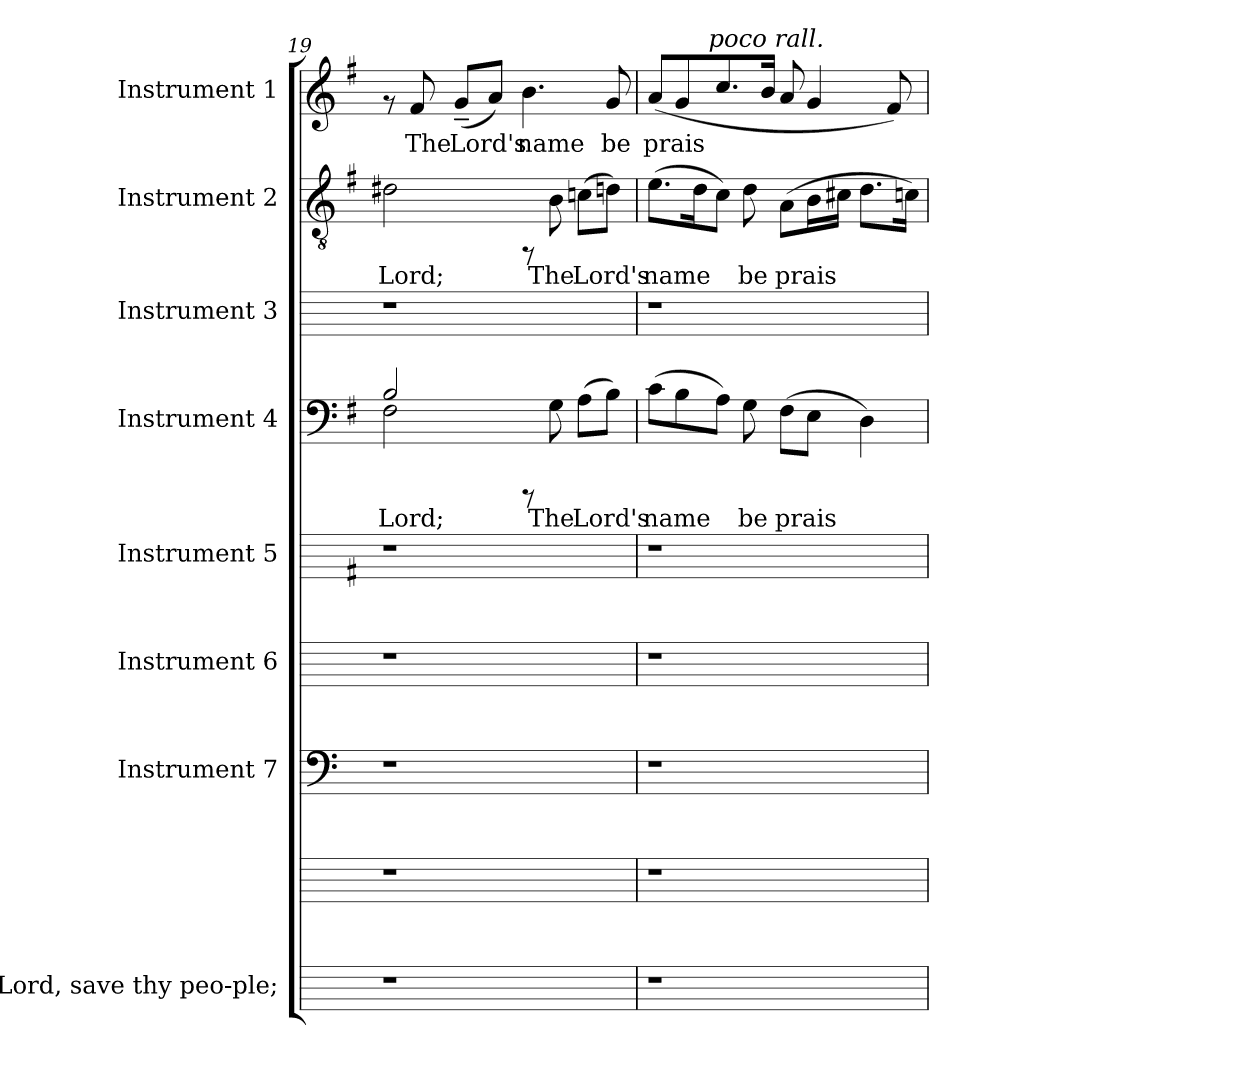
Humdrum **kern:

**kern	**kern	**kern	**kern	**kern	**kern	**text	**kern	**kern	**text	**kern	**text
*part9	*part8	*part7	*part6	*part5	*part4	*part4	*part3	*part2	*part2	*part1	*part1
*staff9	*staff8	*staff7	*staff6	*staff5	*staff4	*staff4	*staff3	*staff2	*staff2	*staff1	*staff1
*I"O Lord, save thy peo-ple;	*	*I"Instrument 7	*I"Instrument 6	*I"Instrument 5	*I"Instrument 4	*	*I"Instrument 3	*I"Instrument 2	*	*I"Instrument 1	*
!!LO:LB:g=z
*	*	*clefF4	*	*	*clefF4	*	*	*clefGv2	*	*clefG2	*
*	*	*	*	*ITrd-3c-5	*	*	*	*ITrd-3c-5	*	*ITrd-3c-5	*
*k[]	*k[]	*k[]	*k[]	*k[]	*k[f#]	*	*k[]	*k[]	*	*k[]	*
*C:	*C:	*C:	*C:	*C:	*G:	*	*C:	*C:	*	*C:	*
=19	=19	=19	=19	=19	=19	=19	=19	=19	=19	=19	=19
*	*	*	*	*	*^	*	*	*	*	*	*
!	!	!	!	!	!	!	!LO:LY:b:cj	!	!	!LO:LY:b:cj	!	!
1r	1r	1r	1r	1r	2B/	2F#\	Lord;	1r	2g#X\	Lord;	8rf	.
!	!	!	!	!	!	!	!	!	!	!	!	!LO:LY:b:cj
.	.	.	.	.	.	.	.	.	.	.	8b/	The
!	!	!	!	!	!	!	!	!	!	!	!	!LO:LY:b:cj
.	.	.	.	.	.	.	.	.	.	.	(<8cc~</L	Lord's
!	!	!	!	!	!	!	!	!	!	!	!	!LO:LY:b:cj
.	.	.	.	.	.	.	.	.	.	.	8dd/J)	.
!	!	!	!	!	!	!	!	!	!	!	!	!LO:LY:b:cj
.	.	.	.	.	8rCCC	2ryy	.	.	8rFF	.	4.ee\	name
!	!	!	!	!	!	!	!LO:LY:b:cj	!	!	!LO:LY:b:cj	!	!
.	.	.	.	.	8G\	.	The	.	8e\	The	.	.
!	!	!	!	!	!	!	!LO:LY:b:cj	!	!	!LO:LY:b:cj	!	!
.	.	.	.	.	(>8A\L	.	Lord's	.	(>8fn\L	Lord's	.	.
!	!	!	!	!	!	!	!LO:LY:b:cj	!	!	!LO:LY:b:cj	!	!LO:LY:b:cj
.	.	.	.	.	8B\J)	.	.	.	8gn\J)	.	8cc/	be
*	*	*	*	*	*v	*v	*	*	*	*	*	*
=20	=20	=20	=20	=20	=20	=20	=20	=20	=20	=20	=20
!	!	!	!	!	!	!LO:LY:b:cj	!	!	!LO:LY:b:cj	!	!LO:LY:b:cj
*	*	*	*	*	*	*	*	*	*	*^	*
1r	1r	1r	1r	1r	(>8c\L	name	1r	(>8.a\L	name	(<8dd/L	8...ryy	prais-
!	!	!	!	!	!	!LO:LY:b:cj	!	!	!	!	!	!LO:LY:b:cj
.	.	.	.	.	8B\	.	.	.	.	8cc/	.	--
!	!	!	!	!	!	!	!	!	!LO:LY:b:cj	!	!	!
.	.	.	.	.	.	.	.	16g\	.	.	.	.
!	!	!	!	!	!	!	!	!	!	!	!LO:TX:a:i:t=poco rall.	!
.	.	.	.	.	.	.	.	.	.	.	2ryy	.
!	!	!	!	!	!	!LO:LY:b:cj	!	!	!LO:LY:b:cj	!	!	!LO:LY:b:cj
.	.	.	.	.	8A\J)	.	.	8f\J)	.	8.ff/	.	--
!	!	!	!	!	!	!LO:LY:b:cj	!	!	!LO:LY:b:cj	!	!	!
.	.	.	.	.	8G\	be	.	8g\	be	.	.	.
!	!	!	!	!	!	!	!	!	!	!	!	!LO:LY:b:cj
.	.	.	.	.	.	.	.	.	.	16ee/J	.	--
!	!	!	!	!	!	!LO:LY:b:cj	!	!	!LO:LY:b:cj	!	!	!LO:LY:b:cj
.	.	.	.	.	(>8F#\L	prais-	.	(>8d\L	prais-	8dd/	.	--
!	!	!	!	!	!	!LO:LY:b:cj	!	!	!LO:LY:b:cj	!	!	!LO:LY:b:cj
.	.	.	.	.	8E\J	--	.	16e\	--	4cc/	.	--
!	!	!	!	!	!	!	!	!	!LO:LY:b:cj	!	!	!
.	.	.	.	.	.	.	.	16f#X\J	--	.	.	.
.	.	.	.	.	.	.	.	.	.	.	4ryy	.
!	!	!	!	!	!	!LO:LY:b:cj	!	!	!LO:LY:b:cj	!	!	!
.	.	.	.	.	4D\)	--	.	8.g\L	--	.	.	.
!	!	!	!	!	!	!	!	!	!	!	!	!LO:LY:b:cj
.	.	.	.	.	.	.	.	.	.	8b/)	.	--
!	!	!	!	!	!	!	!	!	!LO:LY:b:cj	!	!	!
.	.	.	.	.	.	.	.	16fn\J)	--	.	.	.
.	.	.	.	.	.	.	.	.	.	.	64ryy	.
*	*	*	*	*	*	*	*	*	*	*v	*v	*
=	=	=	=	=	=	=	=	=	=	=	=
*-	*-	*-	*-	*-	*-	*-	*-	*-	*-	*-	*-
